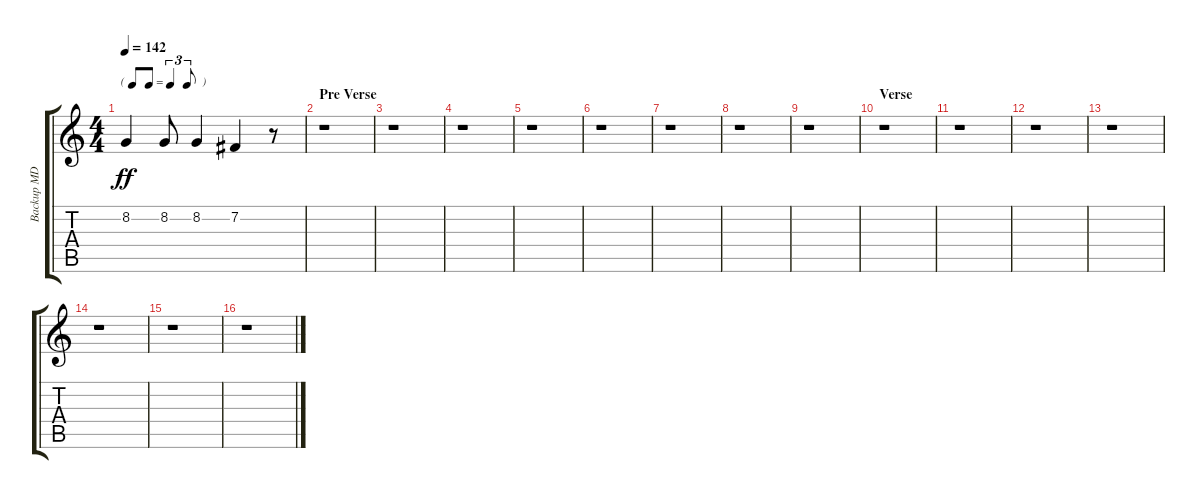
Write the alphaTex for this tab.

\track ("Backup MD" "Backup MD") {instrument synthvoice}
\staff {score tabs}
\tuning (E4 B3 G3 D3 A2 E2) {hide}
\ts (4 4)
\tf triplet8th
\tempo 142
\clef g2
\ks c
8.2.4{dy ff} 8.2.8 8.2.4 7.2.4 r.8 |
\section ("" "Pre Verse")
r.1 |
r.1 |
r.1 |
r.1 |
r.1 |
r.1 |
r.1 |
r.1 |
\section ("" "Verse")
r.1 |
r.1 |
r.1 |
r.1 |
r.1 |
r.1 |
r.1
